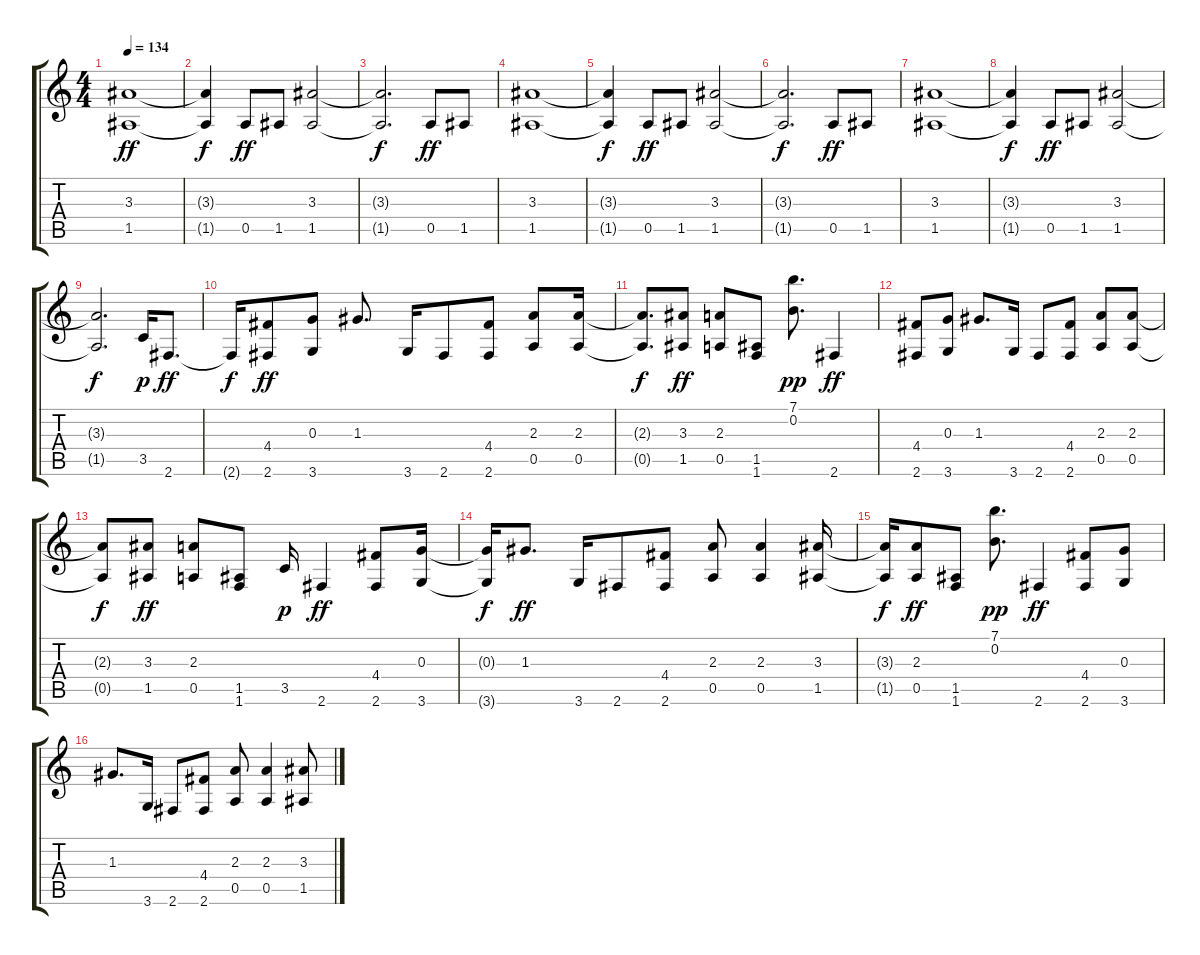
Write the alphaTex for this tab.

\track "" {instrument distortionguitar}
\staff {score tabs}
\tuning (E4 B3 G3 D3 A2 E2) {hide}
\ts (4 4)
\tempo 134
\clef g2
\ks c
(3.3 1.5).1{dy ff} |
(3.3{t} 1.5{t}).4{dy f} 0.5.8{dy ff} 1.5.8 (3.3 1.5).2 |
(3.3{t} 1.5{t}).2{d dy f} 0.5.8{dy ff} 1.5.8 |
(3.3 1.5).1 |
(3.3{t} 1.5{t}).4{dy f} 0.5.8{dy ff} 1.5.8 (3.3 1.5).2 |
(3.3{t} 1.5{t}).2{d dy f} 0.5.8{dy ff} 1.5.8 |
(3.3 1.5).1 |
(3.3{t} 1.5{t}).4{dy f} 0.5.8{dy ff} 1.5.8 (3.3 1.5).2 |
(3.3{t} 1.5{t}).2{d dy f} 3.5.16{dy p} 2.6.8{d dy ff} |
2.6{t}.16{dy f} (4.4 2.6).8{dy ff} (0.3 3.6).8 1.3.8{d} 3.6.16 2.6.8 (4.4 2.6).8 (2.3 0.5).8 (2.3 0.5).16 |
(2.3{t} 0.5{t}).8{d dy f} (3.3 1.5).8{dy ff} (2.3 0.5).8 (1.5 1.6).8 (7.1 0.2).8{d dy pp} 2.6.4{dy ff} |
(4.4 2.6).8 (0.3 3.6).8 1.3.8{d} 3.6.16 2.6.8 (4.4 2.6).8 (2.3 0.5).8 (2.3 0.5).8 |
(2.3{t} 0.5{t}).8{dy f} (3.3 1.5).8{dy ff} (2.3 0.5).8 (1.5 1.6).8 3.5.16{dy p} 2.6.4{dy ff} (4.4 2.6).8 (0.3 3.6).16 |
(0.3{t} 3.6{t}).16{dy f} 1.3.8{d dy ff} 3.6.16 2.6.8 (4.4 2.6).8 (2.3 0.5).8 (2.3 0.5).4 (3.3 1.5).16 |
(3.3{t} 1.5{t}).16{dy f} (2.3 0.5).8{dy ff} (1.5 1.6).8 (7.1 0.2).8{d dy pp} 2.6.4{dy ff} (4.4 2.6).8 (0.3 3.6).8 |
1.3.8{d} 3.6.16 2.6.8 (4.4 2.6).8 (2.3 0.5).8 (2.3 0.5).4 (3.3 1.5).8
